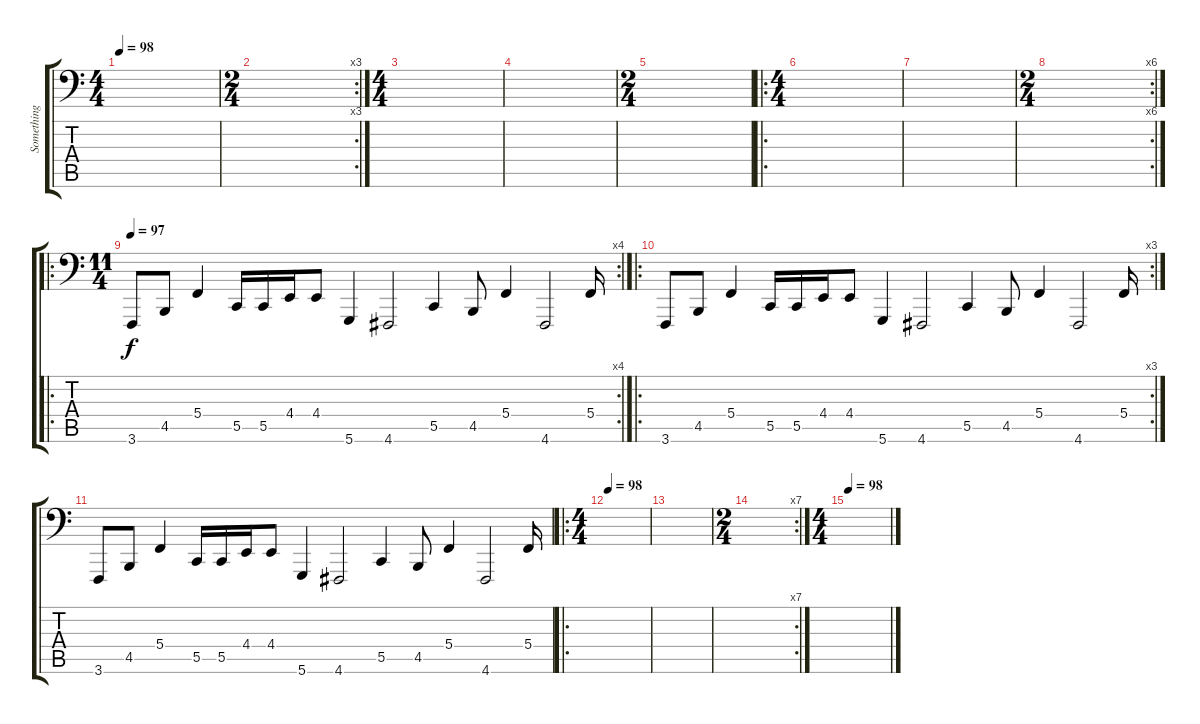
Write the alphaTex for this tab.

\track ("Something like Wind??" "Something ") {instrument seashore}
\staff {score tabs}
\tuning (D3 A2 F2 C2 G1 D1) {hide}
\ts (4 4)
\tempo 98
\clef f4
\ks c
|
\rc 3
\ts (2 4)
|
\ts (4 4)
|
|
\ts (2 4)
|
\ro
\ts (4 4)
|
|
\rc 6
\ts (2 4)
|
\ro
\rc 4
\ts (11 4)
\tempo 97
3.6.8{dy f} 4.5.8 5.4.4 5.5.16 5.5.16 4.4.16 4.4.8 5.6.4 4.6.2 5.5.4 4.5.8 5.4.4 4.6.2 5.4.16 |
\ro
\rc 3
3.6.8 4.5.8 5.4.4 5.5.16 5.5.16 4.4.16 4.4.8 5.6.4 4.6.2 5.5.4 4.5.8 5.4.4 4.6.2 5.4.16 |
3.6.8 4.5.8 5.4.4 5.5.16 5.5.16 4.4.16 4.4.8 5.6.4 4.6.2 5.5.4 4.5.8 5.4.4 4.6.2 5.4.16 |
\ro
\ts (4 4)
\tempo 98
|
|
\rc 7
\ts (2 4)
|
\ts (4 4)
\tempo 98
